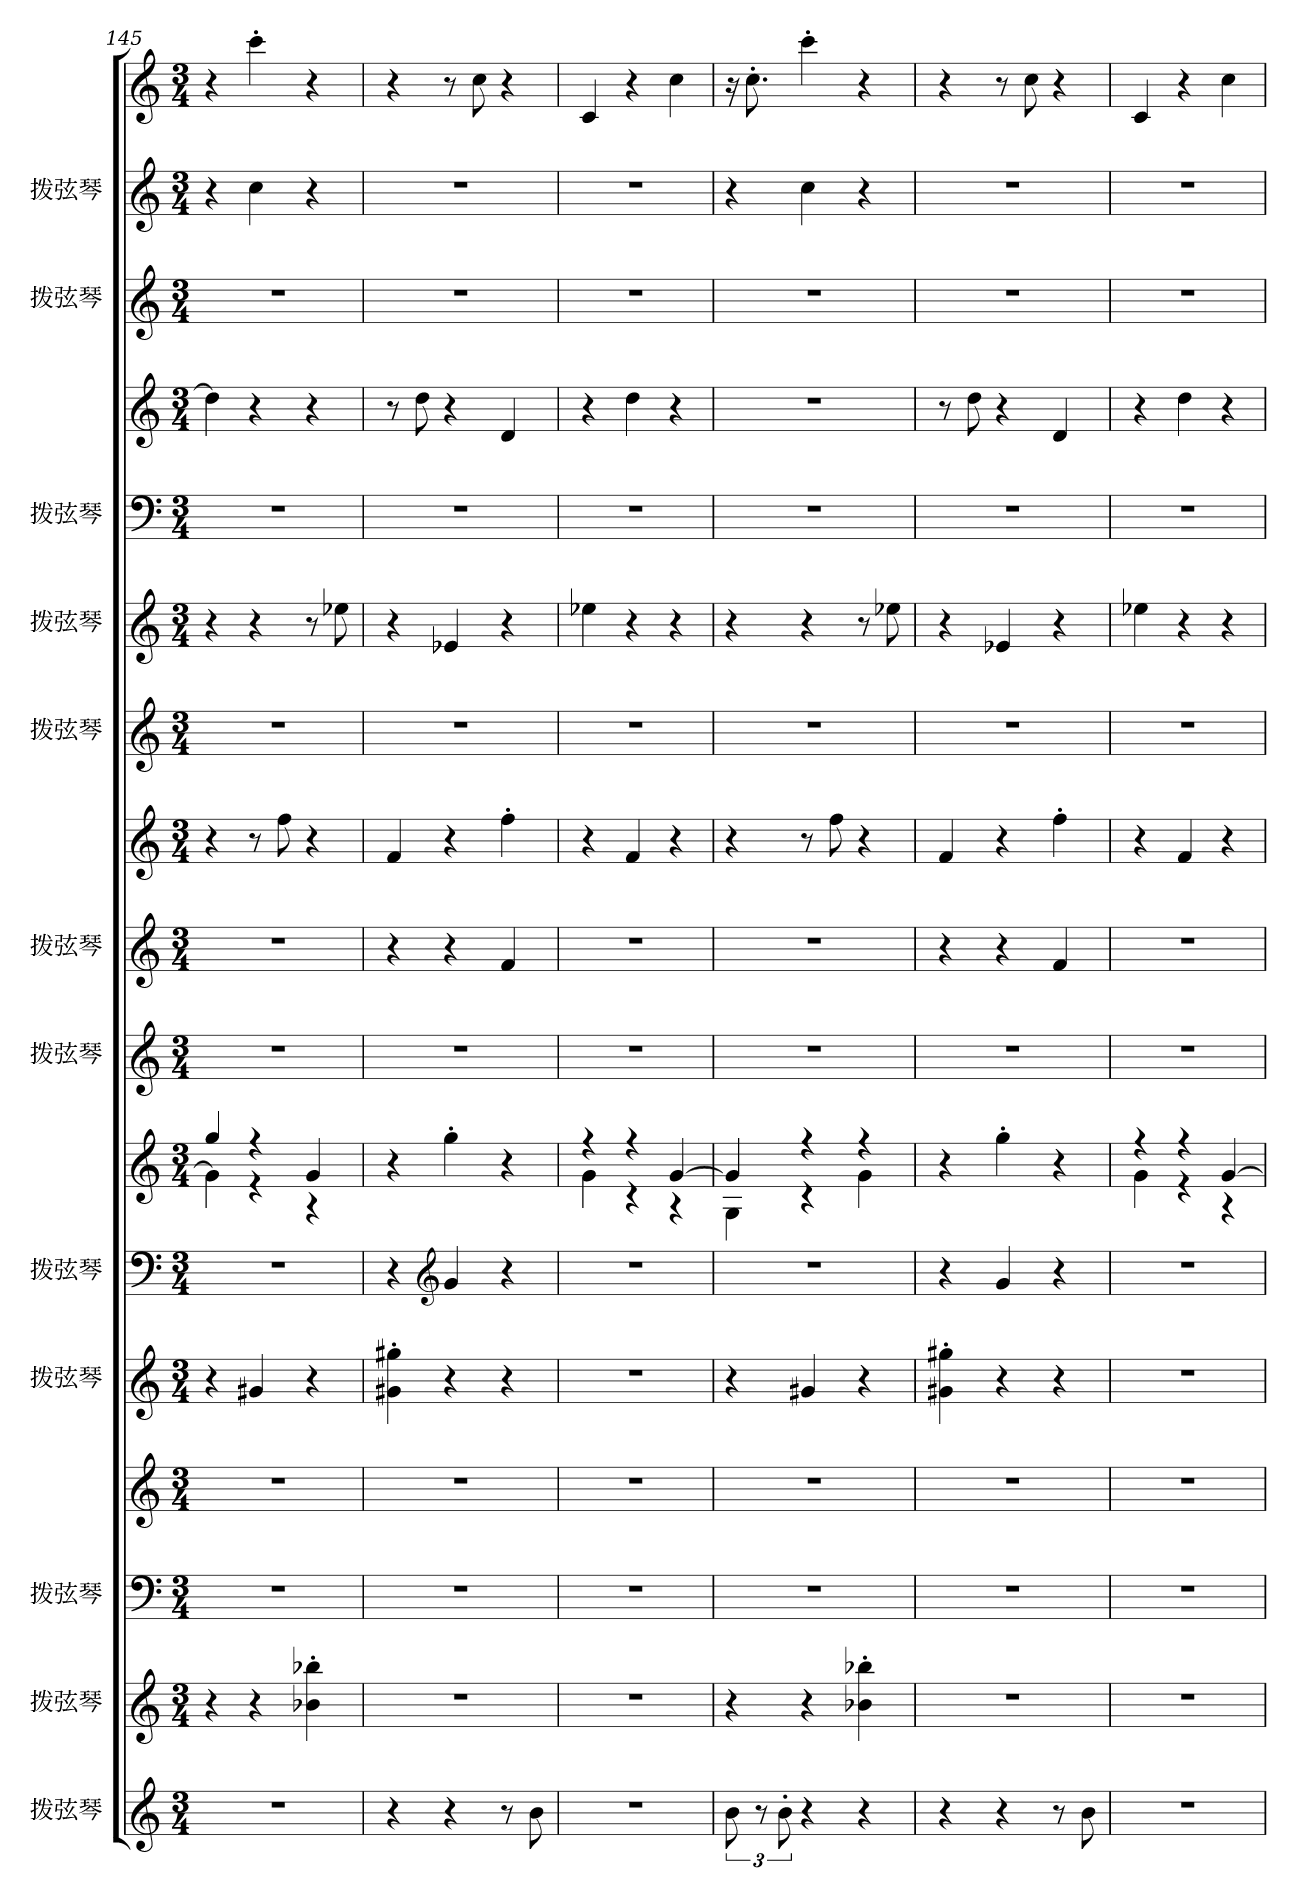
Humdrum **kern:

**kern	**kern	**kern	**kern	**kern	**kern	**kern	**kern	**kern	**kern	**kern	**kern	**kern	**kern	**kern	**kern	**kern
*part12	*part11	*part10	*part10	*part9	*part8	*part8	*part7	*part6	*part6	*part5	*part4	*part3	*part3	*part2	*part1	*part1
*staff17	*staff16	*staff15	*staff14	*staff13	*staff12	*staff11	*staff10	*staff9	*staff8	*staff7	*staff6	*staff5	*staff4	*staff3	*staff2	*staff1
*I"拨弦琴	*I"拨弦琴	*I"拨弦琴	*	*I"拨弦琴	*I"拨弦琴	*	*I"拨弦琴	*I"拨弦琴	*	*I"拨弦琴	*I"拨弦琴	*I"拨弦琴	*	*I"拨弦琴	*I"拨弦琴	*
*clefG2	*clefG2	*clefF4	*clefG2	*clefG2	*clefF4	*clefG2	*clefG2	*clefG2	*clefG2	*clefG2	*clefG2	*clefF4	*clefG2	*clefG2	*clefG2	*clefG2
*k[]	*k[]	*k[]	*k[]	*k[]	*k[]	*k[]	*k[]	*k[]	*k[]	*k[]	*k[]	*k[]	*k[]	*k[]	*k[]	*k[]
*M3/4	*M3/4	*M3/4	*M3/4	*M3/4	*M3/4	*M3/4	*M3/4	*M3/4	*M3/4	*M3/4	*M3/4	*M3/4	*M3/4	*M3/4	*M3/4	*M3/4
=145	=145	=145	=145	=145	=145	=145	=145	=145	=145	=145	=145	=145	=145	=145	=145	=145
*	*	*	*	*	*	*^	*	*	*	*	*	*	*	*	*	*
2.r	4r	2.r	2.r	4r	2.r	4gg/	4g\]	2.r	2.r	4r	2.r	4r	2.r	4dd\]	2.r	4r	4r
.	4r	.	.	4g#X/	.	4r	4r	.	.	8r	.	4r	.	4r	.	4cc\	4ccc'\
.	.	.	.	.	.	.	.	.	.	8ff\	.	.	.	.	.	.	.
.	4b-X\' 4bb-X\'	.	.	4r	.	4g/	4r	.	.	4r	.	8r	.	4r	.	4r	4r
.	.	.	.	.	.	.	.	.	.	.	.	8ee-X\	.	.	.	.	.
*	*	*	*	*	*	*v	*v	*	*	*	*	*	*	*	*	*	*
=146	=146	=146	=146	=146	=146	=146	=146	=146	=146	=146	=146	=146	=146	=146	=146	=146
4r	2.r	2.r	2.r	4g#X\' 4gg#X\'	4r	4r	2.r	4r	4f/	2.r	4r	2.r	8r	2.r	2.r	4r
.	.	.	.	.	.	.	.	.	.	.	.	.	8dd\	.	.	.
*	*	*	*	*	*clefG2	*	*	*	*	*	*	*	*	*	*	*
4r	.	.	.	4r	4g/	4gg'\	.	4r	4r	.	4e-X/	.	4r	.	.	8r
.	.	.	.	.	.	.	.	.	.	.	.	.	.	.	.	8cc\
8r	.	.	.	4r	4r	4r	.	4f/	4ff'\	.	4r	.	4d/	.	.	4r
8b\	.	.	.	.	.	.	.	.	.	.	.	.	.	.	.	.
=147	=147	=147	=147	=147	=147	=147	=147	=147	=147	=147	=147	=147	=147	=147	=147	=147
*	*	*	*	*	*	*^	*	*	*	*	*	*	*	*	*	*
2.r	2.r	2.r	2.r	2.r	2.r	4r	4g\	2.r	2.r	4r	2.r	4ee-X\	2.r	4r	2.r	2.r	4c/
.	.	.	.	.	.	4r	4r	.	.	4f/	.	4r	.	4dd\	.	.	4r
.	.	.	.	.	.	[4g/	4r	.	.	4r	.	4r	.	4r	.	.	4cc\
=148	=148	=148	=148	=148	=148	=148	=148	=148	=148	=148	=148	=148	=148	=148	=148	=148	=148
12b\	4r	2.r	2.r	4r	2.r	4g/]	4G\	2.r	2.r	4r	2.r	4r	2.r	2.r	2.r	4r	16r
.	.	.	.	.	.	.	.	.	.	.	.	.	.	.	.	.	8.cc'\
12r	.	.	.	.	.	.	.	.	.	.	.	.	.	.	.	.	.
12b'\	.	.	.	.	.	.	.	.	.	.	.	.	.	.	.	.	.
4r	4r	.	.	4g#X/	.	4r	4r	.	.	8r	.	4r	.	.	.	4cc\	4ccc'\
.	.	.	.	.	.	.	.	.	.	8ff\	.	.	.	.	.	.	.
4r	4b-X\' 4bb-X\'	.	.	4r	.	4r	4g\	.	.	4r	.	8r	.	.	.	4r	4r
.	.	.	.	.	.	.	.	.	.	.	.	8ee-X\	.	.	.	.	.
*	*	*	*	*	*	*v	*v	*	*	*	*	*	*	*	*	*	*
=149	=149	=149	=149	=149	=149	=149	=149	=149	=149	=149	=149	=149	=149	=149	=149	=149
4r	2.r	2.r	2.r	4g#X\' 4gg#X\'	4r	4r	2.r	4r	4f/	2.r	4r	2.r	8r	2.r	2.r	4r
.	.	.	.	.	.	.	.	.	.	.	.	.	8dd\	.	.	.
4r	.	.	.	4r	4g/	4gg'\	.	4r	4r	.	4e-X/	.	4r	.	.	8r
.	.	.	.	.	.	.	.	.	.	.	.	.	.	.	.	8cc\
8r	.	.	.	4r	4r	4r	.	4f/	4ff'\	.	4r	.	4d/	.	.	4r
8b\	.	.	.	.	.	.	.	.	.	.	.	.	.	.	.	.
!!LO:PB:g=z
=150	=150	=150	=150	=150	=150	=150	=150	=150	=150	=150	=150	=150	=150	=150	=150	=150
*	*	*	*	*	*	*^	*	*	*	*	*	*	*	*	*	*
2.r	2.r	2.r	2.r	2.r	2.r	4r	4g\	2.r	2.r	4r	2.r	4ee-X\	2.r	4r	2.r	2.r	4c/
.	.	.	.	.	.	4r	4r	.	.	4f/	.	4r	.	4dd\	.	.	4r
.	.	.	.	.	.	[4g/	4r	.	.	4r	.	4r	.	4r	.	.	4cc\
*	*	*	*	*	*	*v	*v	*	*	*	*	*	*	*	*	*	*
=	=	=	=	=	=	=	=	=	=	=	=	=	=	=	=	=
*-	*-	*-	*-	*-	*-	*-	*-	*-	*-	*-	*-	*-	*-	*-	*-	*-
